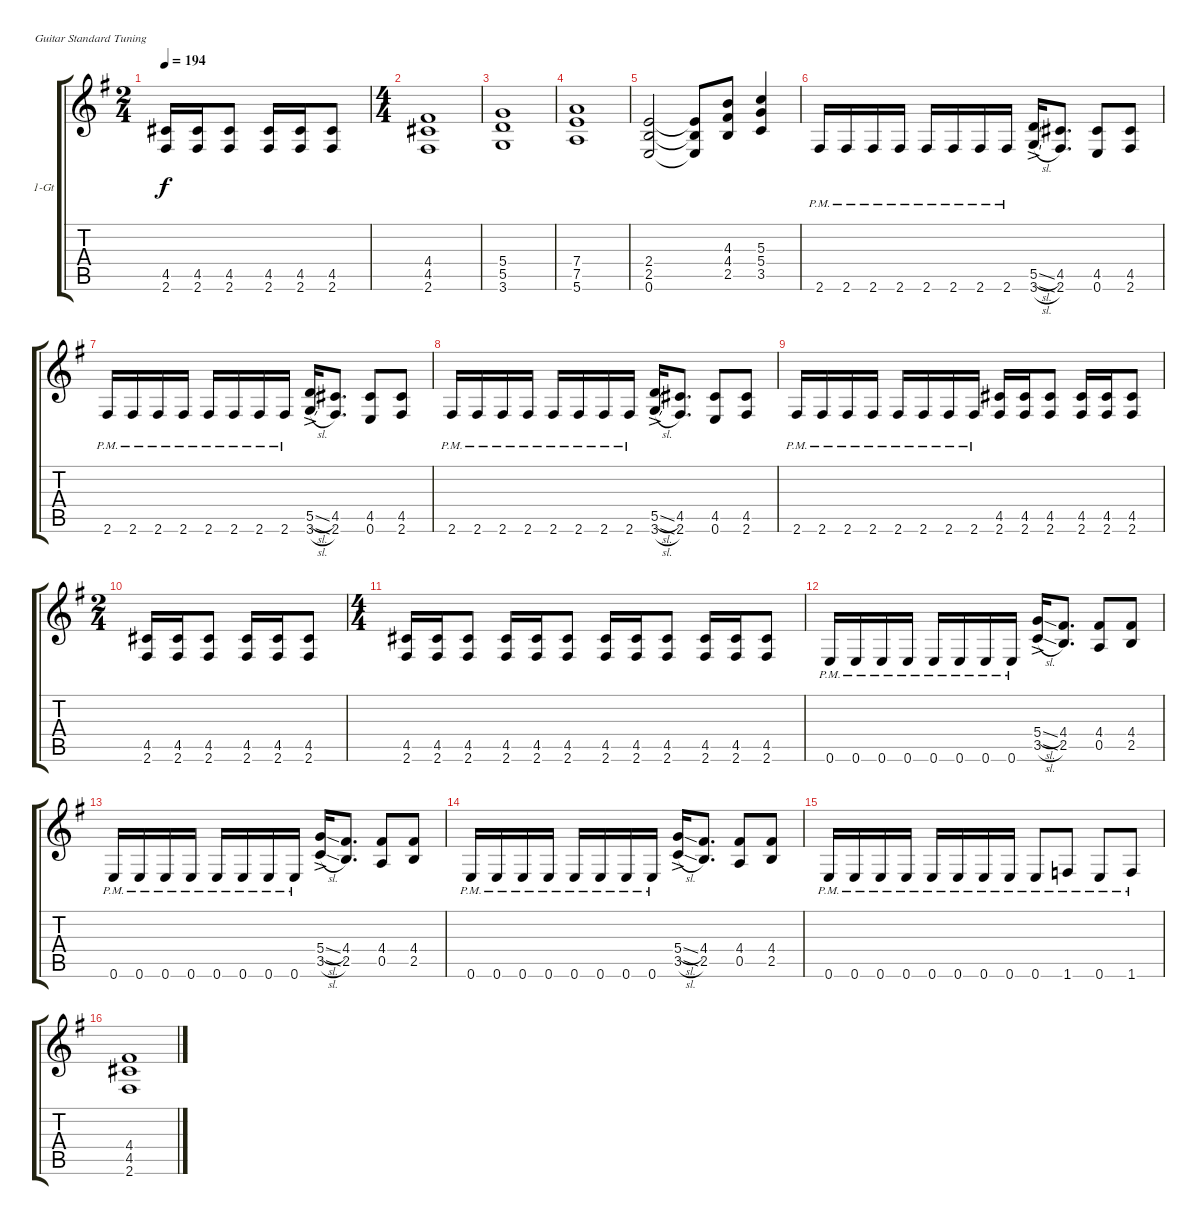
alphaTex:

\bracketExtendMode groupsimilarinstruments
\firstSystemTrackNameOrientation horizontal
\otherSystemsTrackNameOrientation horizontal
\track ("1-Gt" "1-Gt") {instrument distortionguitar}
\staff {score tabs}
\tuning (E4 B3 G3 D3 A2 E2)
\ts (2 4)
\tempo 194
\clef g2
\scale
1.08575
\ks g
(4.5 2.6).16{dy f} (4.5 2.6).16 (4.5 2.6).8 (4.5 2.6).16 (4.5 2.6).16 (4.5 2.6).8 |
\ts (4 4)
\scale
0.91425 (4.4 4.5 2.6).1 |
\scale
1.05549 (5.4 5.5 3.6).1 |
\scale
0.944515 (7.4 7.5 5.6).1 |
\scale
1.05549 (2.4 2.5 0.6).2 (2.4{t} 2.5{t} 0.6{t}).8 (4.3 4.4 2.5).8 (5.3 5.4 3.5).4 |
\scale
0.944515 2.6{pm}.16 2.6{pm}.16 2.6{pm}.16 2.6{pm}.16 2.6{pm}.16 2.6{pm}.16 2.6{pm}.16 2.6{pm}.16 (5.5{sl ac} 3.6{sl ac}).16 (4.5 2.6).8{d} (4.5 0.6).8 (4.5 2.6).8 |
\scale
1.05549 2.6{pm}.16 2.6{pm}.16 2.6{pm}.16 2.6{pm}.16 2.6{pm}.16 2.6{pm}.16 2.6{pm}.16 2.6{pm}.16 (5.5{sl ac} 3.6{sl ac}).16 (4.5 2.6).8{d} (4.5 0.6).8 (4.5 2.6).8 |
\scale
0.944515 2.6{pm}.16 2.6{pm}.16 2.6{pm}.16 2.6{pm}.16 2.6{pm}.16 2.6{pm}.16 2.6{pm}.16 2.6{pm}.16 (5.5{sl ac} 3.6{sl ac}).16 (4.5 2.6).8{d} (4.5 0.6).8 (4.5 2.6).8 |
\scale
1.05549 2.6{pm}.16 2.6{pm}.16 2.6{pm}.16 2.6{pm}.16 2.6{pm}.16 2.6{pm}.16 2.6{pm}.16 2.6{pm}.16 (4.5 2.6).16 (4.5 2.6).16 (4.5 2.6).8 (4.5 2.6).16 (4.5 2.6).16 (4.5 2.6).8 |
\ts (2 4)
\scale
0.944515 (4.5 2.6).16 (4.5 2.6).16 (4.5 2.6).8 (4.5 2.6).16 (4.5 2.6).16 (4.5 2.6).8 |
\ts (4 4)
\scale
1.08575 (4.5 2.6).16 (4.5 2.6).16 (4.5 2.6).8 (4.5 2.6).16 (4.5 2.6).16 (4.5 2.6).8 (4.5 2.6).16 (4.5 2.6).16 (4.5 2.6).8 (4.5 2.6).16 (4.5 2.6).16 (4.5 2.6).8 |
\scale
0.91425 0.6{pm}.16 0.6{pm}.16 0.6{pm}.16 0.6{pm}.16 0.6{pm}.16 0.6{pm}.16 0.6{pm}.16 0.6{pm}.16 (5.4{sl ac} 3.5{sl ac}).16 (4.4 2.5).8{d} (4.4 0.5).8 (4.4 2.5).8 |
\scale
1.05549 0.6{pm}.16 0.6{pm}.16 0.6{pm}.16 0.6{pm}.16 0.6{pm}.16 0.6{pm}.16 0.6{pm}.16 0.6{pm}.16 (5.4{sl ac} 3.5{sl ac}).16 (4.4 2.5).8{d} (4.4 0.5).8 (4.4 2.5).8 |
\scale
0.944515 0.6{pm}.16 0.6{pm}.16 0.6{pm}.16 0.6{pm}.16 0.6{pm}.16 0.6{pm}.16 0.6{pm}.16 0.6{pm}.16 (5.4{sl ac} 3.5{sl ac}).16 (4.4 2.5).8{d} (4.4 0.5).8 (4.4 2.5).8 |
\scale
1.05549 0.6{pm}.16 0.6{pm}.16 0.6{pm}.16 0.6{pm}.16 0.6{pm}.16 0.6{pm}.16 0.6{pm}.16 0.6{pm}.16 0.6{pm}.8 1.6{pm}.8 0.6{pm}.8 1.6{pm}.8 |
\scale
0.944515 (4.4 4.5 2.6).1
